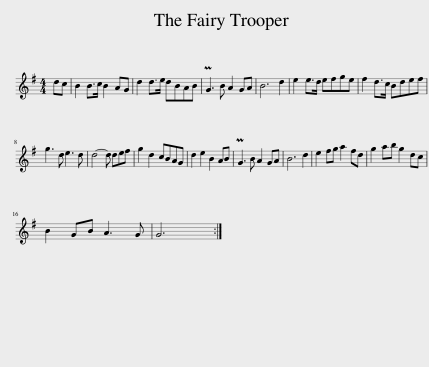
X:1
L:1/8
M:4/4
I:linebreak $
K:G
V:1 treble
V:1
 dc | B2 B>c B2 AG | d2 d>e dBAB | PG3 B A2 GA | B6 d2 | %5
 e2 e>d efge | f2 d>c Bdef |$ g3 d e3 d | d4- d def | g2 d2 cBAG | %10
 d2 e2 B2 AB | PG3 B A2 GA | B6 d2 | e2 fg a2 fd | g2 ab g2 dc |$ %15
 B2 GB A3 G | G6 :| %17
